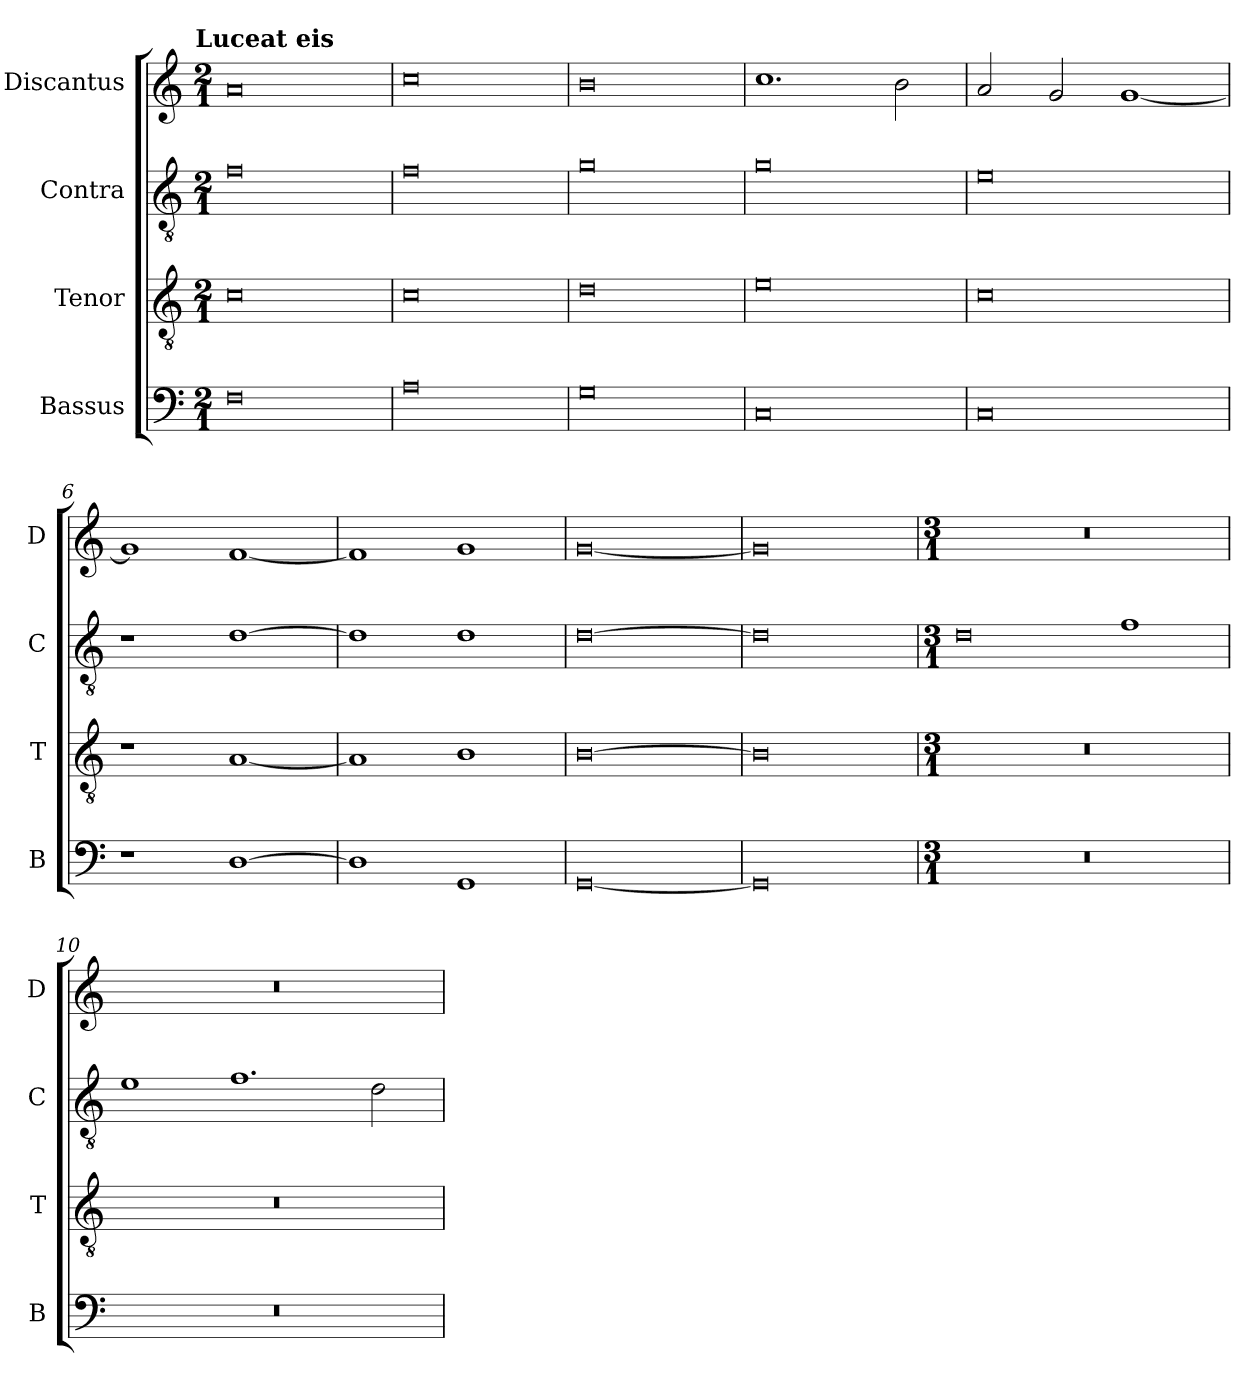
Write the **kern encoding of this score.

**kern	**kern	**kern	**kern
*part4	*part3	*part2	*part1
*staff4	*staff3	*staff2	*staff1
*I"Bassus	*I"Tenor	*I"Contra	*I"Discantus
*I'B	*I'T	*I'C	*I'D
*clefF4	*clefGv2	*clefGv2	*clefG2
*k[]	*k[]	*k[]	*k[]
!!LO:TX:omd:t=Luceat eis
*M2/1	*M2/1	*M2/1	*M2/1
=1	=1	=1	=1
0F	0c	0f	0a
=2	=2	=2	=2
0A	0c	0f	0cc
=3	=3	=3	=3
0G	0d	0g	0b
=4	=4	=4	=4
0C	0e	0g	1.cc
.	.	.	2b\
=5	=5	=5	=5
0C	0c	0e	2a/
.	.	.	2g/
.	.	.	[1g
=6	=6	=6	=6
1r	1r	1r	1g]
[1D	[1A	[1d	[1f
=7	=7	=7	=7
1D]	1A]	1d]	1f]
1GG	1B	1d	1g
=8	=8	=8	=8
[0GG	[0B	[0d	[0g
=	=	=	=
0GG]	0B]	0d]	0g]
=9	=9	=9	=9
*M3/1	*M3/1	*M3/1	*M3/1
0.r	0.r	0d	0.r
.	.	1f	.
=10	=10	=10	=10
0.r	0.r	1e	0.r
.	.	1.f	.
.	.	2d\	.
=	=	=	=
*-	*-	*-	*-
